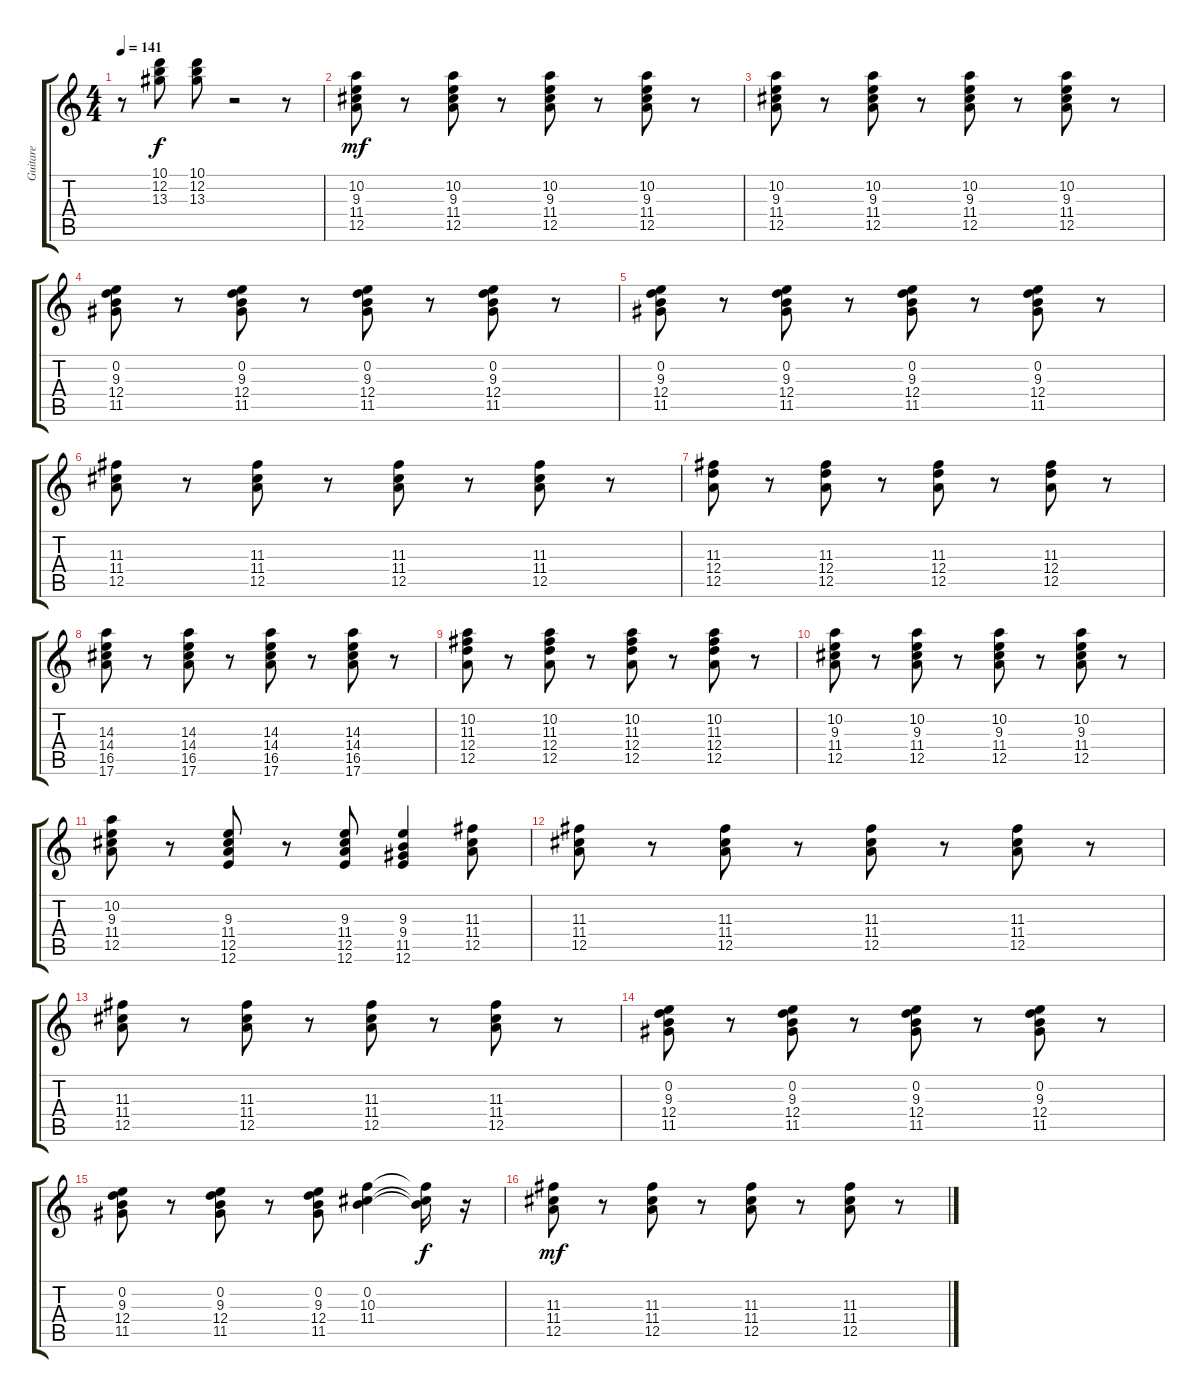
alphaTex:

\track ("Guitare" "Guitare") {instrument acousticguitarnylon}
\staff {score tabs}
\tuning (E4 B3 G3 D3 A2 E2) {hide}
\ts (4 4)
\tempo 141
\clef g2
\ks c
r.8{dy f} (10.1 12.2 13.3).8 (10.1 12.2 13.3).8 r.2 r.8 |
(10.2 9.3 11.4 12.5).8{dy mf} r.8 (10.2 9.3 11.4 12.5).8 r.8 (10.2 9.3 11.4 12.5).8 r.8 (10.2 9.3 11.4 12.5).8 r.8 |
(10.2 9.3 11.4 12.5).8 r.8 (10.2 9.3 11.4 12.5).8 r.8 (10.2 9.3 11.4 12.5).8 r.8 (10.2 9.3 11.4 12.5).8 r.8 |
(0.2 9.3 12.4 11.5).8 r.8 (0.2 9.3 12.4 11.5).8 r.8 (0.2 9.3 12.4 11.5).8 r.8 (0.2 9.3 12.4 11.5).8 r.8 |
(0.2 9.3 12.4 11.5).8 r.8 (0.2 9.3 12.4 11.5).8 r.8 (0.2 9.3 12.4 11.5).8 r.8 (0.2 9.3 12.4 11.5).8 r.8 |
(11.3 11.4 12.5).8 r.8 (11.3 11.4 12.5).8 r.8 (11.3 11.4 12.5).8 r.8 (11.3 11.4 12.5).8 r.8 |
(11.3 12.4 12.5).8 r.8 (11.3 12.4 12.5).8 r.8 (11.3 12.4 12.5).8 r.8 (11.3 12.4 12.5).8 r.8 |
(14.3 14.4 16.5 17.6).8 r.8 (14.3 14.4 16.5 17.6).8 r.8 (14.3 14.4 16.5 17.6).8 r.8 (14.3 14.4 16.5 17.6).8 r.8 |
(10.2 11.3 12.4 12.5).8 r.8 (10.2 11.3 12.4 12.5).8 r.8 (10.2 11.3 12.4 12.5).8 r.8 (10.2 11.3 12.4 12.5).8 r.8 |
(10.2 9.3 11.4 12.5).8 r.8 (10.2 9.3 11.4 12.5).8 r.8 (10.2 9.3 11.4 12.5).8 r.8 (10.2 9.3 11.4 12.5).8 r.8 |
(10.2 9.3 11.4 12.5).8 r.8 (9.3 11.4 12.5 12.6).8 r.8 (9.3 11.4 12.5 12.6).8 (9.3 9.4 11.5 12.6).4 (11.3 11.4 12.5).8 |
(11.3 11.4 12.5).8 r.8 (11.3 11.4 12.5).8 r.8 (11.3 11.4 12.5).8 r.8 (11.3 11.4 12.5).8 r.8 |
(11.3 11.4 12.5).8 r.8 (11.3 11.4 12.5).8 r.8 (11.3 11.4 12.5).8 r.8 (11.3 11.4 12.5).8 r.8 |
(0.2 9.3 12.4 11.5).8 r.8 (0.2 9.3 12.4 11.5).8 r.8 (0.2 9.3 12.4 11.5).8 r.8 (0.2 9.3 12.4 11.5).8 r.8 |
(0.2 9.3 12.4 11.5).8 r.8 (0.2 9.3 12.4 11.5).8 r.8 (0.2 9.3 12.4 11.5).8 (0.2 10.3 11.4).4 (0.2{t} 10.3{t} 11.4{t}).16{dy f} r.16 |
(11.3 11.4 12.5).8{dy mf} r.8 (11.3 11.4 12.5).8 r.8 (11.3 11.4 12.5).8 r.8 (11.3 11.4 12.5).8 r.8
